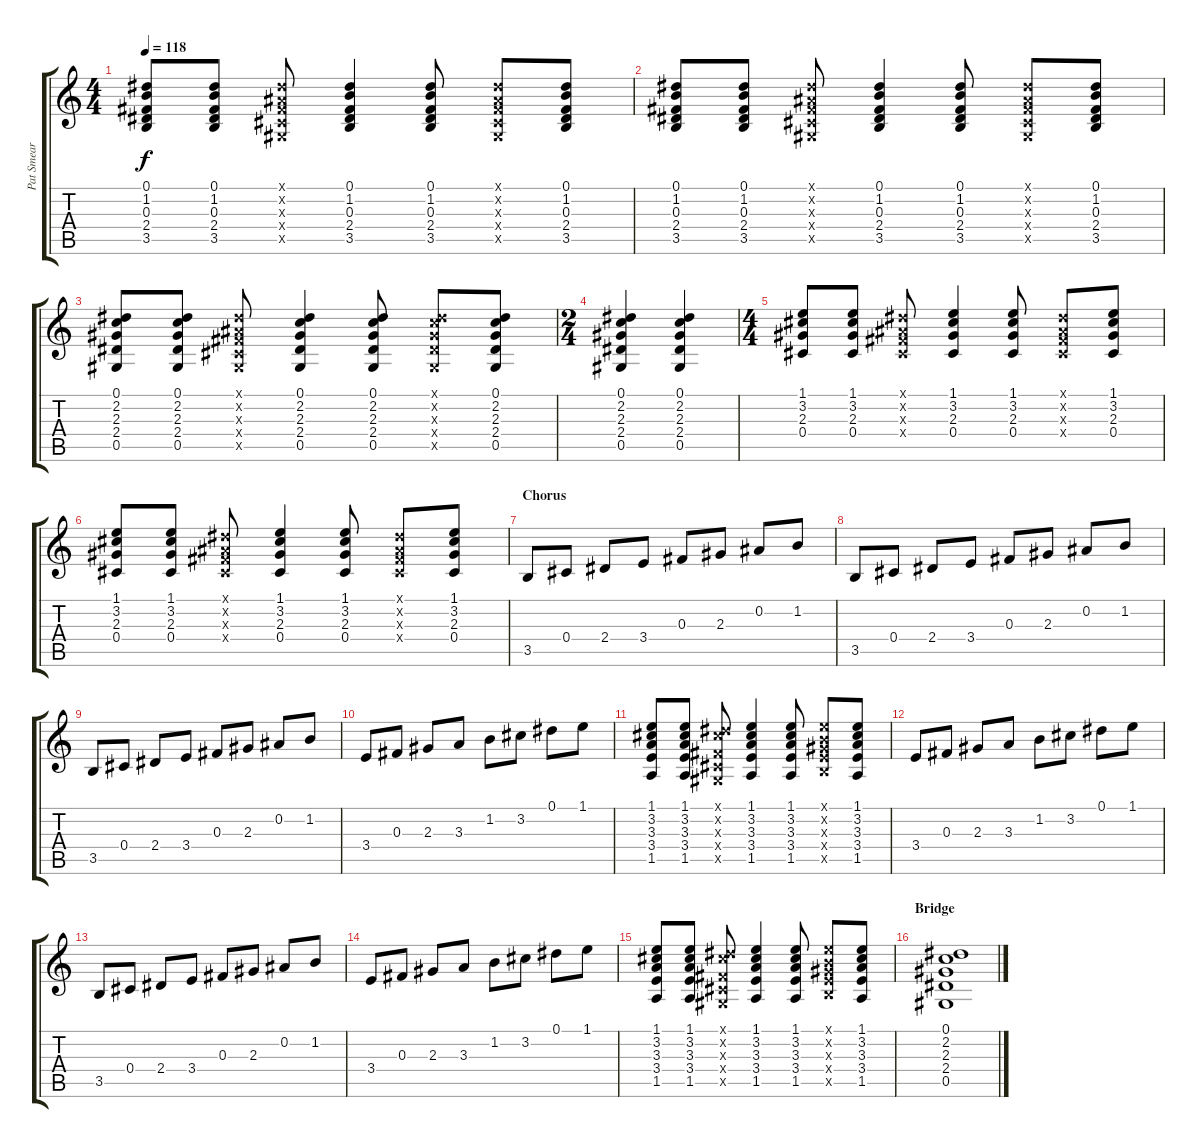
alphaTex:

\track ("Pat Smear - Acoustic Guitar (steel)" "Pat Smear ") {instrument acousticguitarsteel}
\staff {score tabs}
\tuning (Eb4 Bb3 Gb3 Db3 Ab2 Eb2) {hide}
\ts (4 4)
\tempo 118
\clef g2
\ks c
(0.1 1.2 0.3 2.4 3.5).8{dy f} (0.1 1.2 0.3 2.4 3.5).8 (0.1{x} 0.2{x} 0.3{x} 0.4{x} 0.5{x}).8 (0.1 1.2 0.3 2.4 3.5).4 (0.1 1.2 0.3 2.4 3.5).8 (0.1{x} 0.2{x} 0.3{x} 0.4{x} 0.5{x}).8 (0.1 1.2 0.3 2.4 3.5).8 |
(0.1 1.2 0.3 2.4 3.5).8 (0.1 1.2 0.3 2.4 3.5).8 (0.1{x} 0.2{x} 0.3{x} 0.4{x} 0.5{x}).8 (0.1 1.2 0.3 2.4 3.5).4 (0.1 1.2 0.3 2.4 3.5).8 (0.1{x} 0.2{x} 0.3{x} 0.4{x} 0.5{x}).8 (0.1 1.2 0.3 2.4 3.5).8 |
(0.1 2.2 2.3 2.4 0.5).8 (0.1 2.2 2.3 2.4 0.5).8 (0.1{x} 0.2{x} 0.3{x} 0.4{x} 0.5{x}).8 (0.1 2.2 2.3 2.4 0.5).4 (0.1 2.2 2.3 2.4 0.5).8 (0.1{x} 2.2{x} 2.3{x} 2.4{x} 0.5{x}).8 (0.1 2.2 2.3 2.4 0.5).8 |
\ts (2 4)
(0.1 2.2 2.3 2.4 0.5).4 (0.1 2.2 2.3 2.4 0.5).4 |
\ts (4 4)
(1.1 3.2 2.3 0.4).8 (1.1 3.2 2.3 0.4).8 (0.1{x} 0.2{x} 0.3{x} 0.4{x}).8 (1.1 3.2 2.3 0.4).4 (1.1 3.2 2.3 0.4).8 (0.1{x} 0.2{x} 0.3{x} 0.4{x}).8 (1.1 3.2 2.3 0.4).8 |
(1.1 3.2 2.3 0.4).8 (1.1 3.2 2.3 0.4).8 (0.1{x} 0.2{x} 0.3{x} 0.4{x}).8 (1.1 3.2 2.3 0.4).4 (1.1 3.2 2.3 0.4).8 (0.1{x} 0.2{x} 0.3{x} 0.4{x}).8 (1.1 3.2 2.3 0.4).8 |
\section ("" "Chorus")
3.5.8 0.4.8 2.4.8 3.4.8 0.3.8 2.3.8 0.2.8 1.2.8 |
3.5.8 0.4.8 2.4.8 3.4.8 0.3.8 2.3.8 0.2.8 1.2.8 |
3.5.8 0.4.8 2.4.8 3.4.8 0.3.8 2.3.8 0.2.8 1.2.8 |
3.4.8 0.3.8 2.3.8 3.3.8 1.2.8 3.2.8 0.1.8 1.1.8 |
(1.1 3.2 3.3 3.4 1.5).8 (1.1 3.2 3.3 3.4 1.5).8 (0.1{x} 3.2{x} 0.3{x} 0.4{x} 0.5{x}).8 (1.1 3.2 3.3 3.4 1.5).4 (1.1 3.2 3.3 3.4 1.5).8 (1.1{x} 1.2{x} 2.3{x} 3.4{x} 3.5{x}).8 (1.1 3.2 3.3 3.4 1.5).8 |
3.4.8 0.3.8 2.3.8 3.3.8 1.2.8 3.2.8 0.1.8 1.1.8 |
3.5.8 0.4.8 2.4.8 3.4.8 0.3.8 2.3.8 0.2.8 1.2.8 |
3.4.8 0.3.8 2.3.8 3.3.8 1.2.8 3.2.8 0.1.8 1.1.8 |
(1.1 3.2 3.3 3.4 1.5).8 (1.1 3.2 3.3 3.4 1.5).8 (0.1{x} 3.2{x} 0.3{x} 0.4{x} 0.5{x}).8 (1.1 3.2 3.3 3.4 1.5).4 (1.1 3.2 3.3 3.4 1.5).8 (1.1{x} 1.2{x} 2.3{x} 3.4{x} 3.5{x}).8 (1.1 3.2 3.3 3.4 1.5).8 |
\section ("" "Bridge")
(0.1 2.2 2.3 2.4 0.5).1{volume 12}
